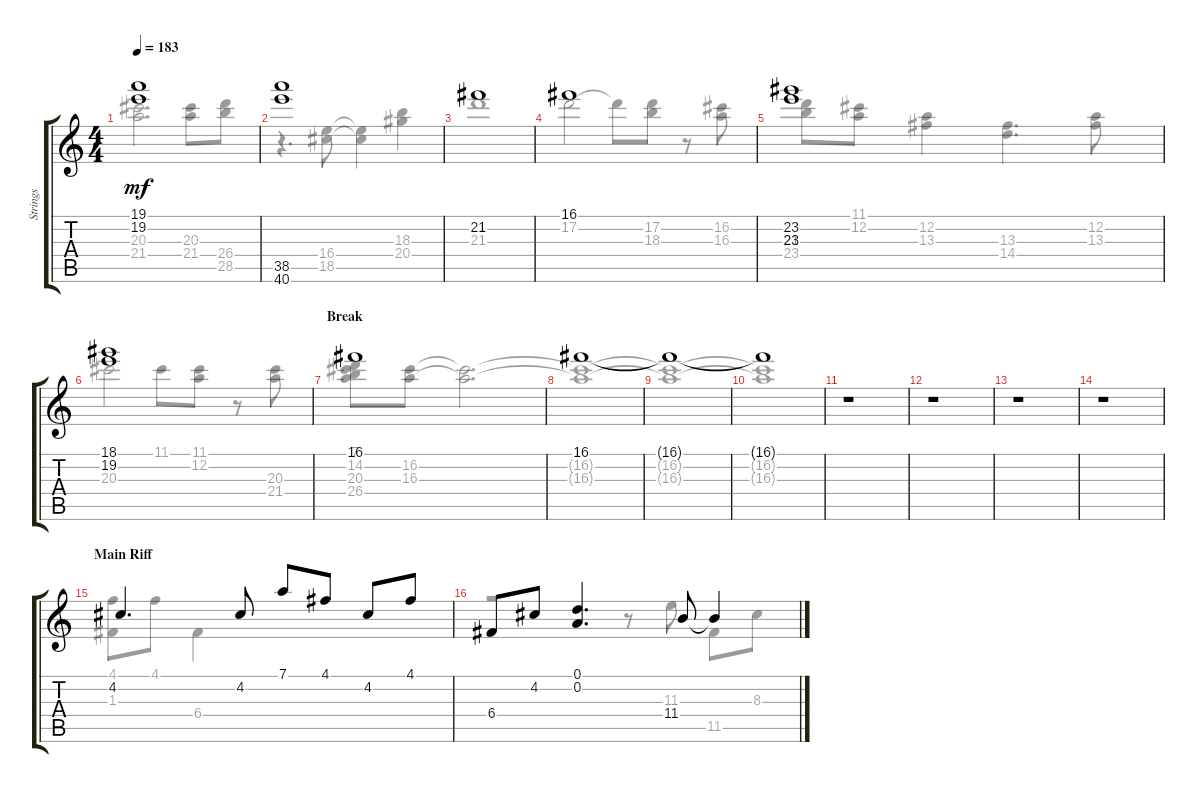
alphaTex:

\track ("Strings" "Strings") {instrument electricguitarclean}
\staff {score tabs}
\tuning (D4 A3 F3 C3 G2 C2) {hide}
\voice
\ts (4 4)
\tempo 183
\clef g2
\ks aminor
(19.1 19.2).1{dy mf} |
(38.5 40.6).1 |
21.2.1 |
16.1.1 |
(23.2 23.3).1 |
(18.1 19.2).1 |
\section ("" "Break")
16.1.1 |
16.1.1 |
16.1{t}.1 |
16.1{t}.1 |
r.1 |
r.1 |
r.1 |
r.1 |
\section ("" "Main Riff")
4.2.4{d} 4.2.8 7.1.8 4.1.8 4.2.8 4.1.8 |
6.4.8 4.2.8 (0.1 0.2).4{d} 11.4.8 11.4{t}.4
\voice
\clef g2
\ottava regular
\simile none
\ks aminor
(20.3 21.4).2{d dy mf} (20.3 21.4).8 (26.4 28.5).8 |
r.4{d} (16.4 18.5).8 (16.4{t} 18.5{t}).4 (18.3 20.4).4 |
21.3.1 |
17.2.2 17.2{t}.8 (17.2 18.3).8 r.8 (16.2 16.3).8 |
(21.3 23.4).8 (11.1 12.2).8 (12.2 13.3).4 (13.3 14.4).4{d} (12.2 13.3).8 |
20.3.2 11.1.8 (11.1 12.2).8 r.8 (20.3 21.4).8 |
(7.1 14.2 20.3 26.4).8 (16.2 16.3).8 (16.2{t} 16.3{t}).2{d} |
(16.2{t} 16.3{t}).1 |
(16.2{t} 16.3{t}).1 |
(16.2{t} 16.3{t}).1 |
|
|
|
|
(4.1 1.3).8 4.1.8 6.4.4 |
r.2 r.8 11.3.8 11.5.8 8.3.8
